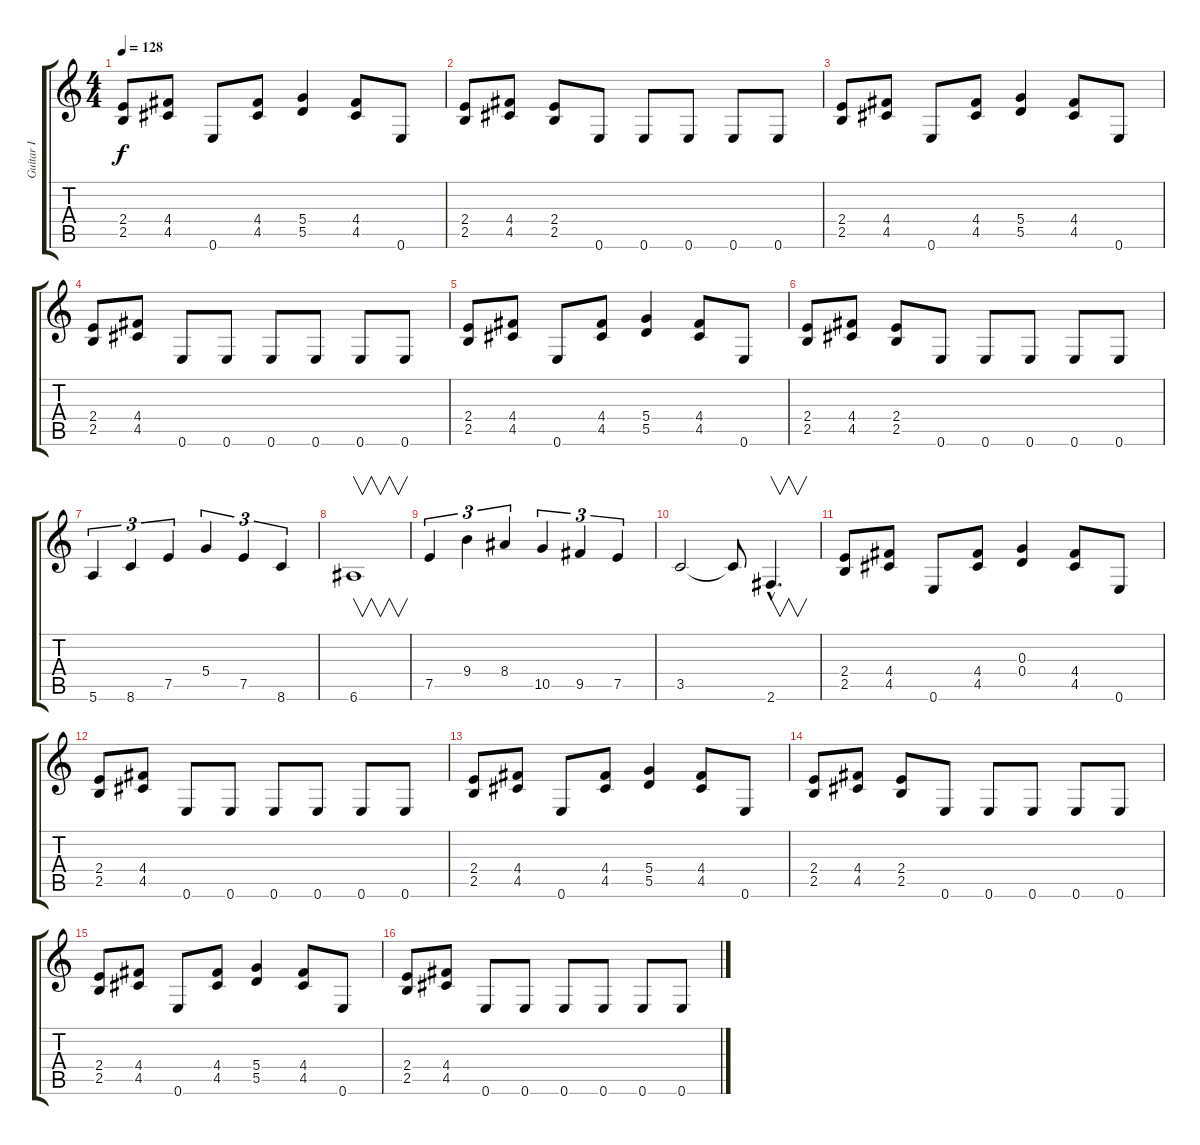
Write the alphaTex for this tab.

\track ("Guitar I" "Guitar I") {instrument distortionguitar}
\staff {score tabs}
\tuning (E4 B3 G3 D3 A2 E2) {hide}
\ts (4 4)
\tempo 128
\clef g2
\ks c
(2.4 2.5).8{dy f} (4.4 4.5).8 0.6.8 (4.4 4.5).8 (5.4 5.5).4 (4.4 4.5).8 0.6.8 |
(2.4 2.5).8 (4.4 4.5).8 (2.4 2.5).8 0.6.8 0.6.8 0.6.8 0.6.8 0.6.8 |
(2.4 2.5).8 (4.4 4.5).8 0.6.8 (4.4 4.5).8 (5.4 5.5).4 (4.4 4.5).8 0.6.8 |
(2.4 2.5).8 (4.4 4.5).8 0.6.8 0.6.8 0.6.8 0.6.8 0.6.8 0.6.8 |
(2.4 2.5).8 (4.4 4.5).8 0.6.8 (4.4 4.5).8 (5.4 5.5).4 (4.4 4.5).8 0.6.8 |
(2.4 2.5).8 (4.4 4.5).8 (2.4 2.5).8 0.6.8 0.6.8 0.6.8 0.6.8 0.6.8 |
5.6.4{tu (3 2)} 8.6.4{tu (3 2)} 7.5.4{tu (3 2)} 5.4.4{tu (3 2)} 7.5.4{tu (3 2)} 8.6.4{tu (3 2)} |
6.6.1{v} |
7.5.4{tu (3 2)} 9.4.4{tu (3 2)} 8.4.4{tu (3 2)} 10.5.4{tu (3 2)} 9.5.4{tu (3 2)} 7.5.4{tu (3 2)} |
3.5.2 3.5{t}.8 2.6{hac}.4{v d} |
(2.4 2.5).8 (4.4 4.5).8 0.6.8 (4.4 4.5).8 (0.3 0.4).4 (4.4 4.5).8 0.6.8 |
(2.4 2.5).8 (4.4 4.5).8 0.6.8 0.6.8 0.6.8 0.6.8 0.6.8 0.6.8 |
(2.4 2.5).8 (4.4 4.5).8 0.6.8 (4.4 4.5).8 (5.4 5.5).4 (4.4 4.5).8 0.6.8 |
(2.4 2.5).8 (4.4 4.5).8 (2.4 2.5).8 0.6.8 0.6.8 0.6.8 0.6.8 0.6.8 |
(2.4 2.5).8 (4.4 4.5).8 0.6.8 (4.4 4.5).8 (5.4 5.5).4 (4.4 4.5).8 0.6.8 |
(2.4 2.5).8 (4.4 4.5).8 0.6.8 0.6.8 0.6.8 0.6.8 0.6.8 0.6.8
